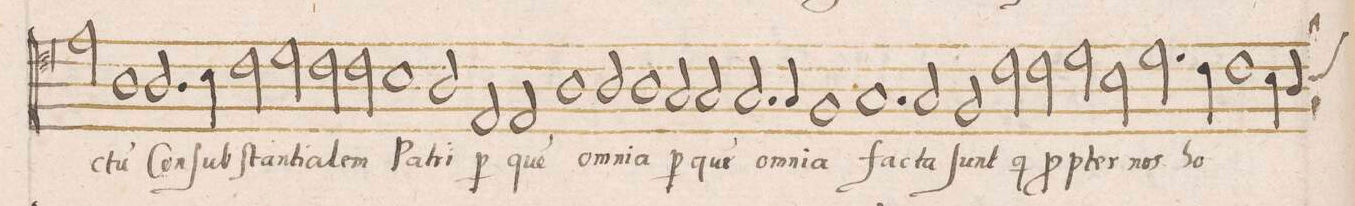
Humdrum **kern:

**kern	**text
*I"TENOR	*
*clefC4	*
*k[]	*
*met(C|)	*
*M2/1	*
2e\	.
1A\	-ctu(m)
=52-	=52-
2.A/	Con-
4B\	-ſub-
2c\	-ſtan-
2d\	-ti-
=53-	=53-
2c\	-a-
2c\	-lem
1B\	Pa-
=54-	=54-
2A/	-tri
2E/	p(er)
2E/	que(m)
1A\	om-
=55-	=55-
2A/	-ni-
1A\	-a
=56-	=56-
2G/	p(er)
2G/	que(m)
2.G/	om-
4G/	-ni-
=57-	=57-
1F/	-a
1.G/	fa-
=58-	=58-
2G/	-cta
2F/	ſunt
2c\	q(ui)
=59-	=59-
2c\	p(ro)-
2d\	-pter
2B\	nos
2.d\	ho-
=60-	=60-
4c\	.
1c\	.
4B\	.
*custos:B	*
4A/	.
=61-	=61-
*-	*-
